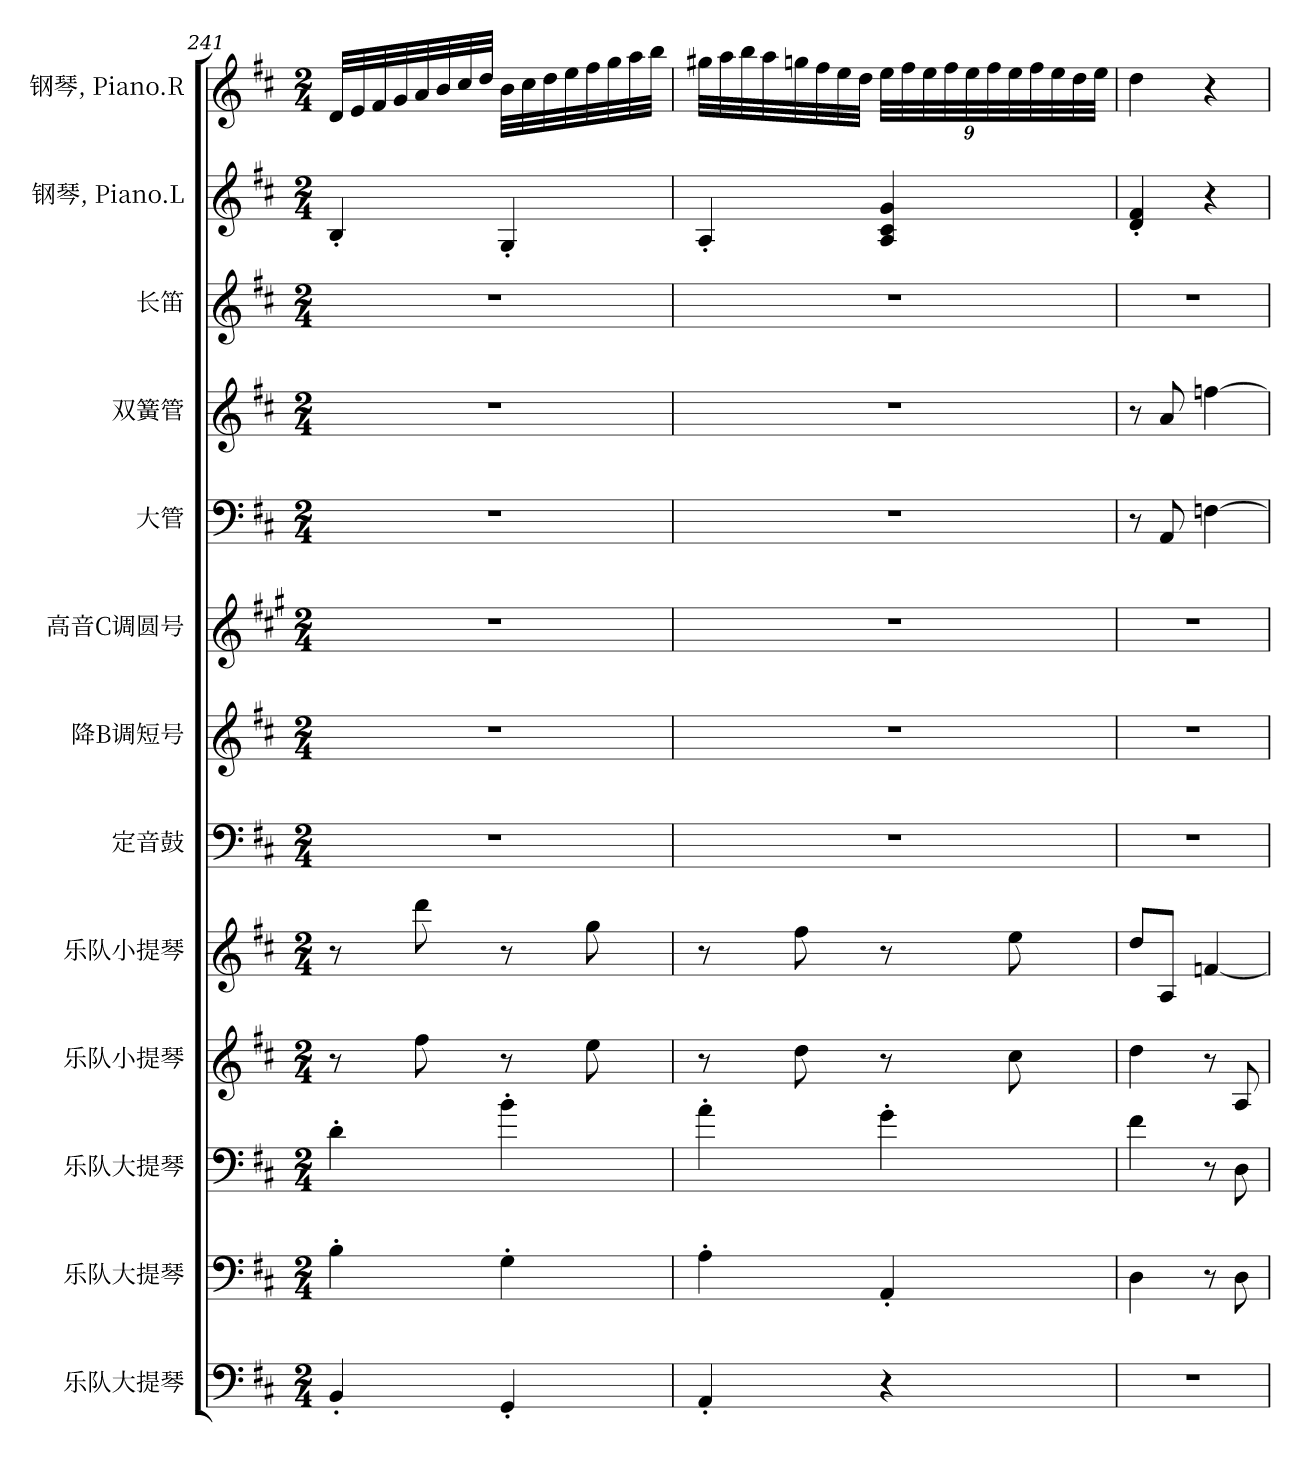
**kern	**kern	**kern	**kern	**kern	**kern	**kern	**kern	**kern	**kern	**kern	**kern	**kern
*part13	*part12	*part11	*part10	*part9	*part8	*part7	*part6	*part5	*part4	*part3	*part2	*part1
*staff13	*staff12	*staff11	*staff10	*staff9	*staff8	*staff7	*staff6	*staff5	*staff4	*staff3	*staff2	*staff1
*I"乐队大提琴	*I"乐队大提琴	*I"乐队大提琴	*I"乐队小提琴	*I"乐队小提琴	*I"定音鼓	*I"降B调短号	*I"高音C调圆号	*I"大管	*I"双簧管	*I"长笛	*I"钢琴, Piano.L	*I"钢琴, Piano.R
*	*	*	*	*	*	*	*	*	*	*	*I'Pno.	*I'Pno.
!!LO:PB:g=z
*clefF4	*clefF4	*clefF4	*clefG2	*clefG2	*clefF4	*clefG2	*clefG2	*clefF4	*clefG2	*clefG2	*clefG2	*clefG2
*	*	*	*	*	*	*ITrd1c2	*ITrd4c7	*	*	*	*	*
*k[f#c#]	*k[f#c#]	*k[f#c#]	*k[f#c#]	*k[f#c#]	*k[f#c#]	*k[]	*k[f#c#]	*k[f#c#]	*k[f#c#]	*k[f#c#]	*k[f#c#]	*k[f#c#]
*M2/4	*M2/4	*M2/4	*M2/4	*M2/4	*M2/4	*M2/4	*M2/4	*M2/4	*M2/4	*M2/4	*M2/4	*M2/4
=241	=241	=241	=241	=241	=241	=241	=241	=241	=241	=241	=241	=241
4BB'/	4B'\	4d'\	8r	8r	2r	2r	2r	2r	2r	2r	4B'/	32d/LLL
.	.	.	.	.	.	.	.	.	.	.	.	32e/
.	.	.	.	.	.	.	.	.	.	.	.	32f#/
.	.	.	.	.	.	.	.	.	.	.	.	32g/
.	.	.	8ff#\	8ddd\	.	.	.	.	.	.	.	32a/
.	.	.	.	.	.	.	.	.	.	.	.	32b/
.	.	.	.	.	.	.	.	.	.	.	.	32cc#/
.	.	.	.	.	.	.	.	.	.	.	.	32dd/JJJ
4GG'/	4G'\	4b'\	8r	8r	.	.	.	.	.	.	4G'/	32b\LLL
.	.	.	.	.	.	.	.	.	.	.	.	32cc#\
.	.	.	.	.	.	.	.	.	.	.	.	32dd\
.	.	.	.	.	.	.	.	.	.	.	.	32ee\
.	.	.	8ee\	8gg\	.	.	.	.	.	.	.	32ff#\
.	.	.	.	.	.	.	.	.	.	.	.	32gg\
.	.	.	.	.	.	.	.	.	.	.	.	32aa\
.	.	.	.	.	.	.	.	.	.	.	.	32bb\JJJ
=242	=242	=242	=242	=242	=242	=242	=242	=242	=242	=242	=242	=242
4AA'/	4A'\	4a'\	8r	8r	2r	2r	2r	2r	2r	2r	4A'/	32gg#X\LLL
.	.	.	.	.	.	.	.	.	.	.	.	32aa\
.	.	.	.	.	.	.	.	.	.	.	.	32bb\
.	.	.	.	.	.	.	.	.	.	.	.	32aa\
.	.	.	8dd\	8ff#\	.	.	.	.	.	.	.	32ggn\
.	.	.	.	.	.	.	.	.	.	.	.	32ff#\
.	.	.	.	.	.	.	.	.	.	.	.	32ee\
.	.	.	.	.	.	.	.	.	.	.	.	32dd\JJJ
*	*	*	*	*	*	*	*	*	*	*	*	*Xbrackettup
4r	4AA'/	4g'\	8r	8r	.	.	.	.	.	.	4A/ 4c#/ 4g/	48ee\LLL
.	.	.	.	.	.	.	.	.	.	.	.	48ff#\
.	.	.	.	.	.	.	.	.	.	.	.	48ee\
.	.	.	.	.	.	.	.	.	.	.	.	48ff#\
.	.	.	.	.	.	.	.	.	.	.	.	48ee\
.	.	.	.	.	.	.	.	.	.	.	.	48ff#\
.	.	.	8cc#\	8ee\	.	.	.	.	.	.	.	48ee\
.	.	.	.	.	.	.	.	.	.	.	.	48ff#\
.	.	.	.	.	.	.	.	.	.	.	.	48ee\
.	.	.	.	.	.	.	.	.	.	.	.	32dd\
.	.	.	.	.	.	.	.	.	.	.	.	32ee\JJJ
!!LO:PB:g=z
=243	=243	=243	=243	=243	=243	=243	=243	=243	=243	=243	=243	=243
2r	4D\	4f#\	4dd\	8dd/L	2r	2r	2r	8r	8r	2r	4d/' 4f#/'	4dd\
.	.	.	.	8A/J	.	.	.	8AA/	8a/	.	.	.
.	8r	8r	8r	[4fn/	.	.	.	[4Fn\	[4ffn\	.	4r	4r
.	8D\	8D\	8A/	.	.	.	.	.	.	.	.	.
=	=	=	=	=	=	=	=	=	=	=	=	=
*-	*-	*-	*-	*-	*-	*-	*-	*-	*-	*-	*-	*-
